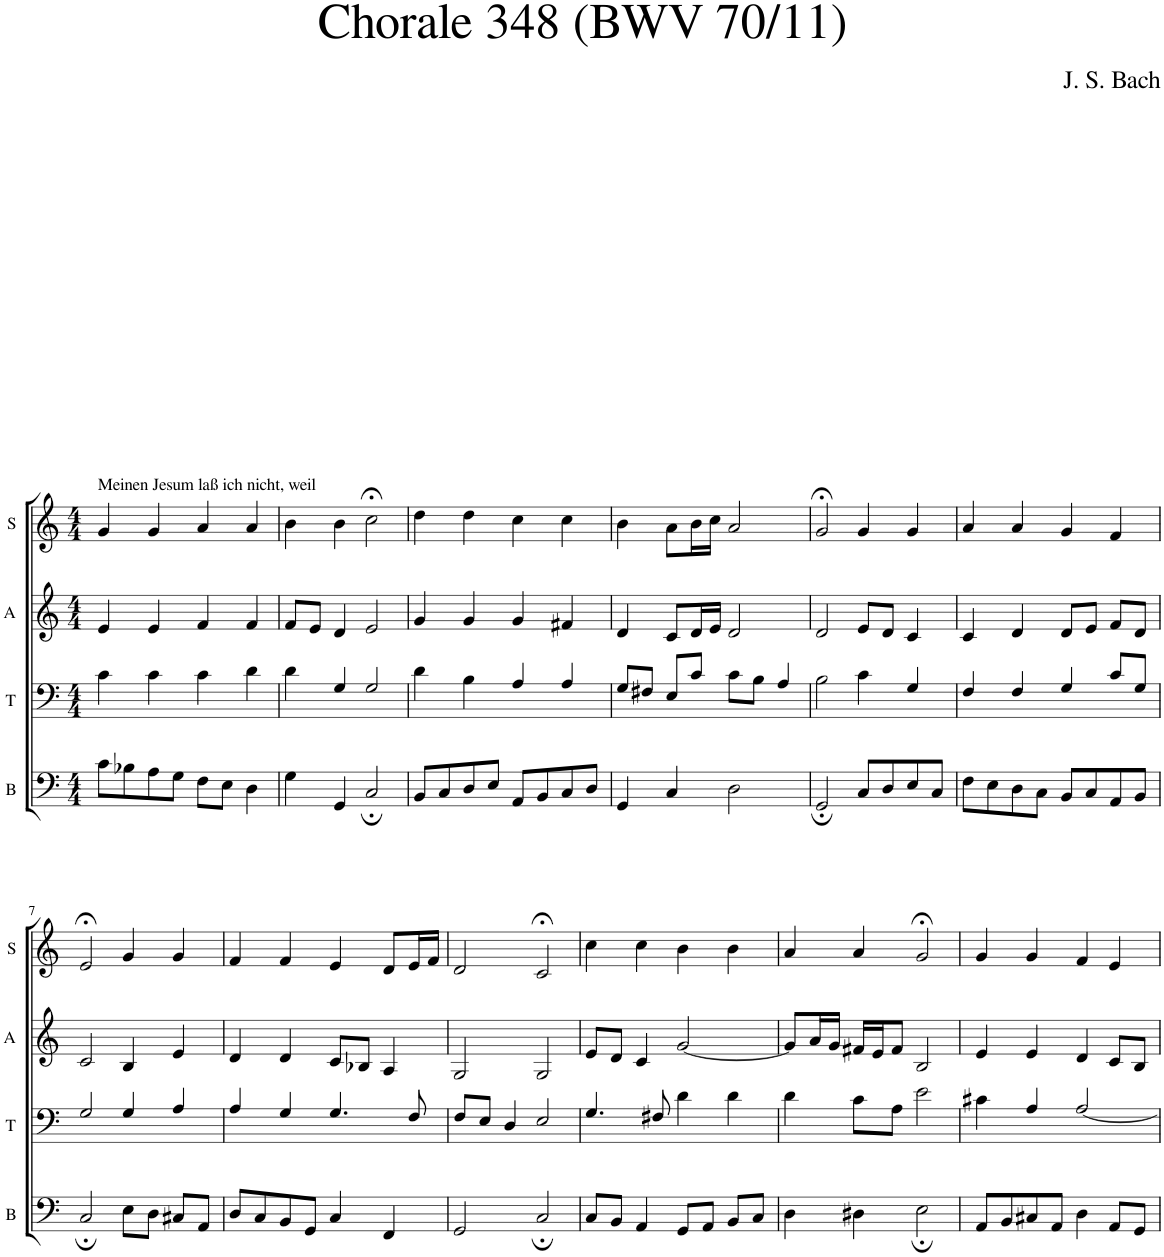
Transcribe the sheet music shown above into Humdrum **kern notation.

**kern	**kern	**kern	**kern
*part4	*part3	*part2	*part1
*staff4	*staff3	*staff2	*staff1
*I"B	*I"T	*I"A	*I"S
*I'B	*I'T	*I'A	*I'S
*clefF4	*clefF4	*clefG2	*clefG2
*k[]	*k[]	*k[]	*k[]
*M4/4	*M4/4	*M4/4	*M4/4
=1	=1	=1	=1
!	!	!	!LO:TX:a:t=Meinen Jesum laß ich nicht, weil
8c\L	4c\	4e/	4g/
8B-X\	.	.	.
8A\	4c\	4e/	4g/
8G\J	.	.	.
8F\L	4c\	4f/	4a/
8E\J	.	.	.
4D\	4d\	4f/	4a/
=2	=2	=2	=2
4G\	4d\	8f/L	4b\
.	.	8e/J	.
4GG/	4G/	4d/	4b\
2C;/	2G/	2e/	2cc;<\
=3	=3	=3	=3
8BB/L	4d\	4g/	4dd\
8C/	.	.	.
8D/	4B\	4g/	4dd\
8E/J	.	.	.
8AA/L	4A/	4g/	4cc\
8BB/	.	.	.
8C/	4A/	4f#X/	4cc\
8D/J	.	.	.
=4	=4	=4	=4
4GG/	8G/L	4d/	4b\
.	8F#X/J	.	.
4C/	8E/L	8c/L	8a\L
.	8c/J	16d/L	16b\L
.	.	16e/JJ	16cc\JJ
2D\	8c\L	2d/	2a/
.	8B\J	.	.
.	4A/	.	.
=5	=5	=5	=5
2GG;/	2B\	2d/	2g;</
8C/L	4c\	8e/L	4g/
8D/	.	8d/J	.
8E/	4G/	4c/	4g/
8C/J	.	.	.
=6	=6	=6	=6
8F\L	4F/	4c/	4a/
8E\	.	.	.
8D\	4F/	4d/	4a/
8C\J	.	.	.
8BB/L	4G/	8d/L	4g/
8C/	.	8e/J	.
8AA/	8c/L	8f/L	4f/
8BB/J	8G/J	8d/J	.
!!LO:LB:g=z
=7	=7	=7	=7
2C;/	2G/	2c/	2e;</
8E\L	4G/	4B/	4g/
8D\J	.	.	.
8C#X/L	4A/	4e/	4g/
8AA/J	.	.	.
=8	=8	=8	=8
8D/L	4A/	4d/	4f/
8C/	.	.	.
8BB/	4G/	4d/	4f/
8GG/J	.	.	.
4C/	4.G/	8c/L	4e/
.	.	8B-X/J	.
4FF/	.	4A/	8d/L
.	8F/	.	16e/L
.	.	.	16f/JJ
=9	=9	=9	=9
2GG/	8F/L	2G/	2d/
.	8E/J	.	.
.	4D/	.	.
2C;/	2E/	2G/	2c;</
=10	=10	=10	=10
8C/L	4.G/	8e/L	4cc\
8BB/J	.	8d/J	.
4AA/	.	4c/	4cc\
.	8F#X/	.	.
8GG/L	4d\	[2g/	4b\
8AA/J	.	.	.
8BB/L	4d\	.	4b\
8C/J	.	.	.
=11	=11	=11	=11
4D\	4d\	8g/L]	4a/
.	.	16a/L	.
.	.	16g/JJ	.
4D#X\	8c\L	16f#X/LL	4a/
.	.	16e/J	.
.	8A\J	8f#/J	.
2E;\	2e\	2B/	2g;</
=12	=12	=12	=12
8AA/L	4c#X\	4e/	4g/
8BB/	.	.	.
8C#X/	4A/	4e/	4g/
8AA/J	.	.	.
4D\	[2A/	4d/	4f/
8AA/L	.	8c/L	4e/
8GG/J	.	8B/J	.
=	=	=	=
*-	*-	*-	*-
